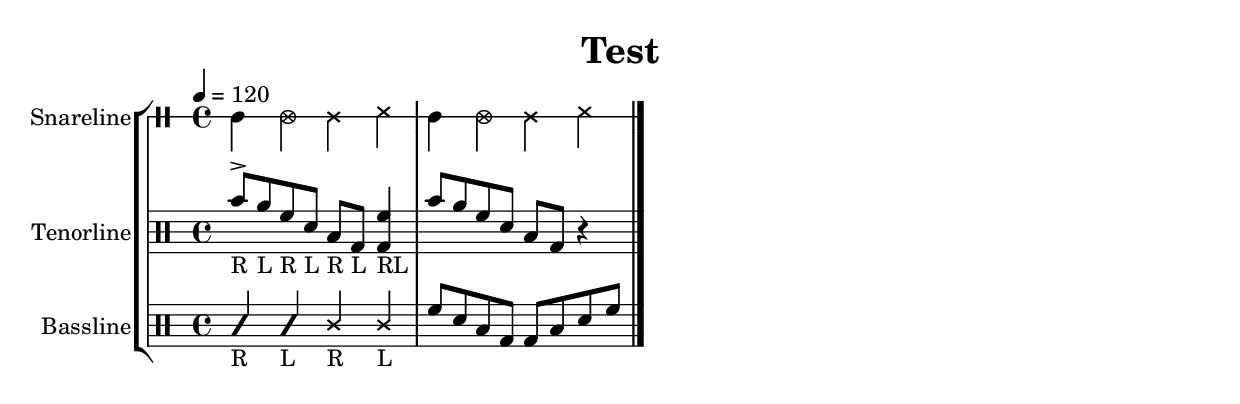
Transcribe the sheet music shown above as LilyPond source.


\version "2.18.2"

\header {
	title = "Test"
}


\version "2.18.2"

% ############### SNARE ##################

#(define snare-drum '(
	(snare 		default #f 0)
	(rimshot 		xcircle #f 0)
	(rimhit 		cross #f 0)
	(stickclick	 	cross #f 1)
	))

drumPitchNames.snare = #'snare
drumPitchNames.rimshot = #'rimshot
drumPitchNames.rimhit = #'rimhit
drumPitchNames.stickclick = #'stickclick
drumPitchNames.sn = #'snare
drumPitchNames.rs = #'rimshot
drumPitchNames.rh = #'rimhit
drumPitchNames.sc = #'stickclick

snareStaff = {
	% This defines a staff with only two lines.
	% It also defines the positions of the two lines.
	\override Staff.StaffSymbol.line-positions = #'(0)

	% This is necessary; if not entered, the barline would be too short!
	\override Staff.BarLine.bar-extent = #'(-1.5 . 1.5)
}

% ############### TENORS ##################

% define the tenor drums
#(define tenor-drums '(

	(spockI 	default #f 6)
	(spockII 	default #f 5)
	(tomI 		default #f 3)
	(tomII 		default #f 1)
	(tomIII 	default #f -1)
	(tomIV 		default #f -3)

	(spockIrs 	xcircle #f 6)
	(spockIIrs 	xcircle #f 5)
	(tomIrs 	xcircle #f 3)
	(tomIIrs 	xcircle #f 1)
	(tomIIIrs 	xcircle #f -1)
	(tomIVrs 	xcircle #f -3)

	(spockIxo 	cross #f 6)
	(spockIIxo 	cross #f 5)
	(tomIxo 	cross #f 3)
	(tomIIxo 	cross #f 1)
	(tomIIIxo 	cross #f -1)
	(tomIVxo 	cross #f -3)

	(stickclick	cross #f 0)
	))

	% drums		
drumPitchNames.spockI = #'spockI
drumPitchNames.spockII = #'spockII
drumPitchNames.tomI = #'tomI
drumPitchNames.tomII = #'tomII
drumPitchNames.tomIII = #'tomIII
drumPitchNames.tomIV = #'tomIV
drumPitchNames.si = #'spockI
drumPitchNames.sii = #'spockII
drumPitchNames.ti = #'tomI
drumPitchNames.tii = #'tomII
drumPitchNames.tiii = #'tomIII
drumPitchNames.tiv = #'tomIV
	% rim shots
drumPitchNames.sirs = #'spockIrs
drumPitchNames.siirs = #'spockIIrs
drumPitchNames.tirs = #'tomIrs
drumPitchNames.tiirs = #'tomIIrs
drumPitchNames.tiiirs = #'tomIIIrs
drumPitchNames.tivrs = #'tomIVrs
	% cross overs
drumPitchNames.sixo = #'spockIxo
drumPitchNames.siixo = #'spockIIxo
drumPitchNames.tixo = #'tomIxo
drumPitchNames.tiixo = #'tomIIxo
drumPitchNames.tiiixo = #'tomIIIxo
drumPitchNames.tivxo = #'tomIVxo
	% other
drumPitchNames.stickclick = #'stickclick
drumPitchNames.sc = #'stickclick

% ############### BASS DRUMS #############

#(define bass-drums '(
	(bassI 		default #f 3)
	(bassII 	default #f 1)
	(bassIII 	default #f -1)
	(bassIV	 	default #f -3)
	(unison		slash #f 0)
	(rimhit		cross #f 0)
	))

drumPitchNames.bassI = #'bassI
drumPitchNames.bassII = #'bassII
drumPitchNames.bassIII = #'bassIII
drumPitchNames.bassIV = #'bassIV
drumPitchNames.unison = #'unison
drumPitchNames.rimhit = #'rimhit
drumPitchNames.bi = #'bassI
drumPitchNames.bii = #'bassII
drumPitchNames.biii = #'bassIII
drumPitchNames.biv = #'bassIV
drumPitchNames.uni = #'unison
drumPitchNames.rh = #'rimhit

% ################ OTHER #################

% better formatting for sticking
stickingFormatOn = {
	\override TextScript.outside-staff-priority = ##f
	\textLengthOn 
}

stickingFormatOff = {
	\revert TextScript.outside-staff-priority
	\textLengthOff
}

% sticking
lh = \markup {
	"L"
}
rh = \markup {
	"R"
}
bh = \markup {
	"RL"
}

% my default formatting
format = {
    % vertical spacing of text
    % \markup \vspace #1 %avoid LSR-bug
    \override DynamicLineSpanner.staff-padding = #3
    \textLengthOn
    \override TextScript.staff-padding = #1
    
    \set alignBelowContext = #"1"

%    \override Score.SpacingSpanner.strict-note-spacing = ##t
%    \set Score.proportionalNotationDuration = #(ly:make-moment 1/16)
%    \compressFullBarRests

    \stemUp
}




songStructure = {
	\time 4/4
	\tempo 4=120

	s1*2 |
	
	\bar "|."
}

snareDrum = \drummode {
	\snareStaff
	snare4 rimshot rimhit stickclick |
	sn4 rs rh sc |
}

tenorDrums = \drummode {
	\format
	\stickingFormatOn

	spockI8^>_\rh spockII_\lh tomI_\rh tomII_\lh tomIII_\rh tomIV_\lh <ti tiv>4_\bh |
	si8 sii ti tii tiii tiv r4 |

	\stickingFormatOff
}

bassDrums = \drummode {
	\format
	\stickingFormatOn

	unison4_\rh uni_\lh rimhit_\rh rimhit_\lh |
	bassI8 bassII bassIII bassIV biv biii bii bi |

	\stickingFormatOff
}

snareDrumPart = \new DrumStaff \with {
	\consists "Instrument_name_engraver"
	instrumentName = "Snareline"
	shortInstrumentName = "Sn."
	drumStyleTable = #(alist->hash-table snare-drum)
} \new DrumVoice << \songStructure \snareDrum >>

tenorDrumsPart = \new DrumStaff \with {
	\consists "Instrument_name_engraver"
	instrumentName = "Tenorline"
	shortInstrumentName = "Tn."
	drumStyleTable = #(alist->hash-table tenor-drums)
} \new DrumVoice << \songStructure \tenorDrums >>

bassDrumsPart = \new DrumStaff \with {
	\consists "Instrument_name_engraver"
	instrumentName = "Bassline"
	shortInstrumentName = "Bd."
	drumStyleTable = #(alist->hash-table bass-drums)
} \new DrumVoice << \songStructure \bassDrums >>



scoreContent = \new StaffGroup <<
	\snareDrumPart
	\tenorDrumsPart
	\bassDrumsPart
	% \cymbalPart
>>

\score {
	\scoreContent
	\layout { }
}
